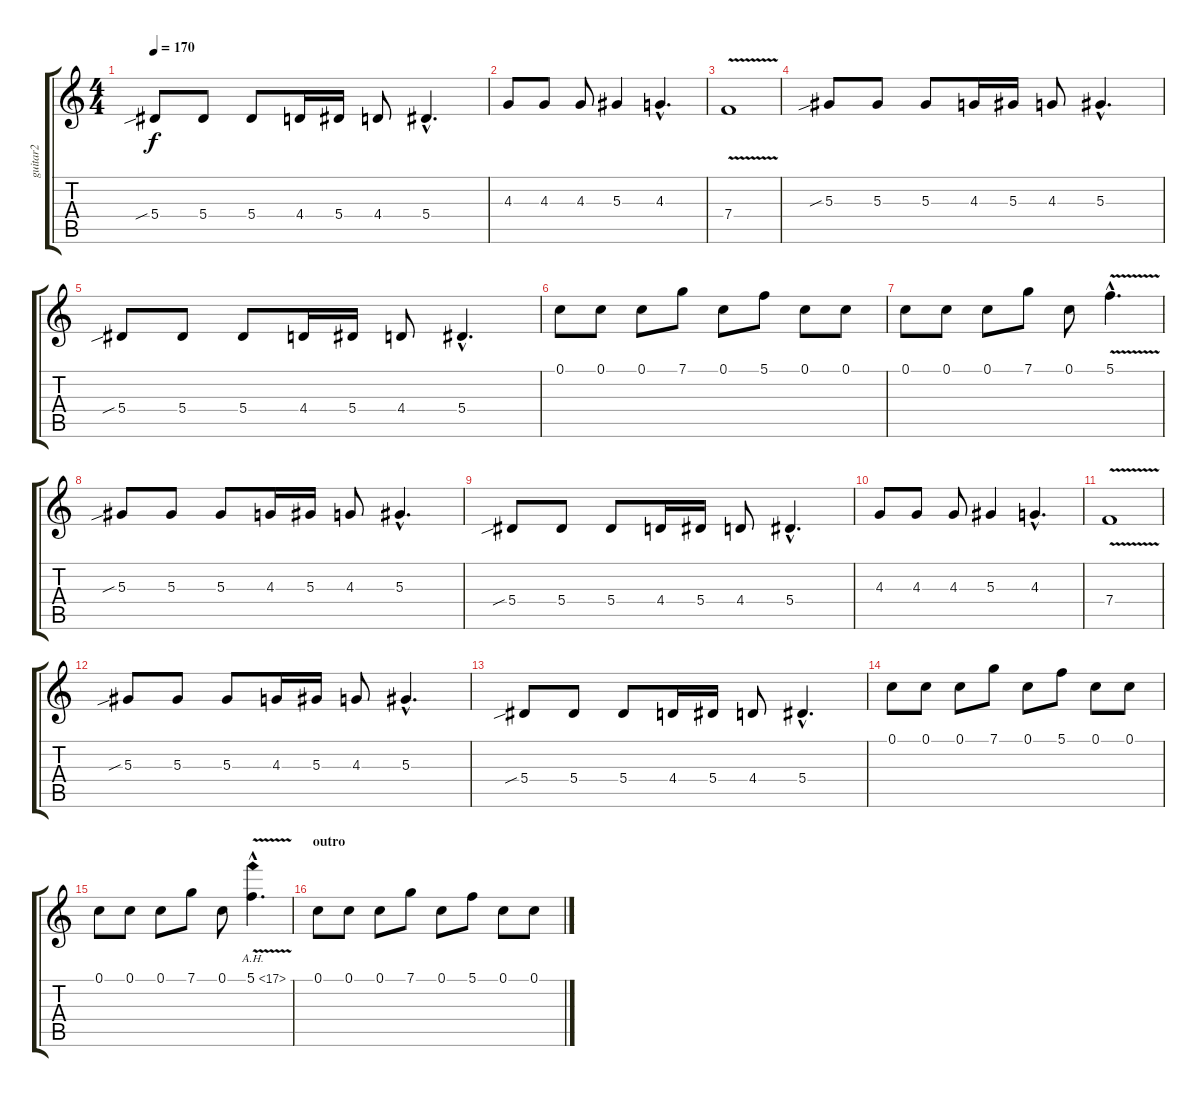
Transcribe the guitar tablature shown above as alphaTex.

\track ("guitar2" "guitar2") {instrument distortionguitar}
\staff {score tabs}
\tuning (C4 G3 Eb3 Bb2 F2 C2) {hide}
\ts (4 4)
\tempo 170
\clef g2
\ks c
5.4{sib}.8{dy f} 5.4.8 5.4.8 4.4.16 5.4.16 4.4.8 5.4{hac}.4{d} |
4.3.8 4.3.8 4.3.8 5.3.4 4.3{hac}.4{d} |
7.4{v}.1 |
5.3{sib}.8 5.3.8 5.3.8 4.3.16 5.3.16 4.3.8 5.3{hac}.4{d} |
5.4{sib}.8 5.4.8 5.4.8 4.4.16 5.4.16 4.4.8 5.4{hac}.4{d} |
0.1.8 0.1.8 0.1.8 7.1.8 0.1.8 5.1.8 0.1.8 0.1.8 |
0.1.8 0.1.8 0.1.8 7.1.8 0.1.8 5.1{v hac}.4{d} |
5.3{sib}.8 5.3.8 5.3.8 4.3.16 5.3.16 4.3.8 5.3{hac}.4{d} |
5.4{sib}.8 5.4.8 5.4.8 4.4.16 5.4.16 4.4.8 5.4{hac}.4{d} |
4.3.8 4.3.8 4.3.8 5.3.4 4.3{hac}.4{d} |
7.4{v}.1 |
5.3{sib}.8 5.3.8 5.3.8 4.3.16 5.3.16 4.3.8 5.3{hac}.4{d} |
5.4{sib}.8 5.4.8 5.4.8 4.4.16 5.4.16 4.4.8 5.4{hac}.4{d} |
0.1.8 0.1.8 0.1.8 7.1.8 0.1.8 5.1.8 0.1.8 0.1.8 |
0.1.8 0.1.8 0.1.8 7.1.8 0.1.8 5.1{ah 12 v hac}.4{d} |
\section ("" "outro")
0.1.8 0.1.8 0.1.8 7.1.8 0.1.8 5.1.8 0.1.8 0.1.8
